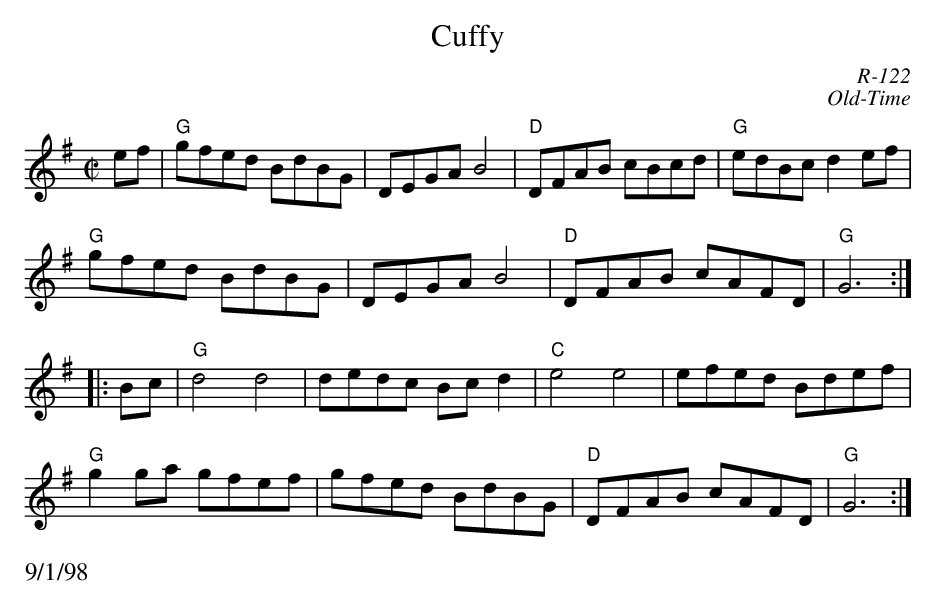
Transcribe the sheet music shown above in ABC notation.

X:1
T: Cuffy
C: R-122
C: Old-Time
M: C|
K: G
ef| "G"gfed BdBG| DEGA B4| "D"DFAB cBcd| "G"edBc d2ef|
    "G"gfed BdBG| DEGA B4| "D"DFAB cAFD| "G"G6 :|
|:\
Bc| "G"d4 d4| dedc Bcd2| "C"e4 e4| efed Bdef|
    "G"g2ga gfef| gfed BdBG| "D"DFAB cAFD| "G"G6 :|
